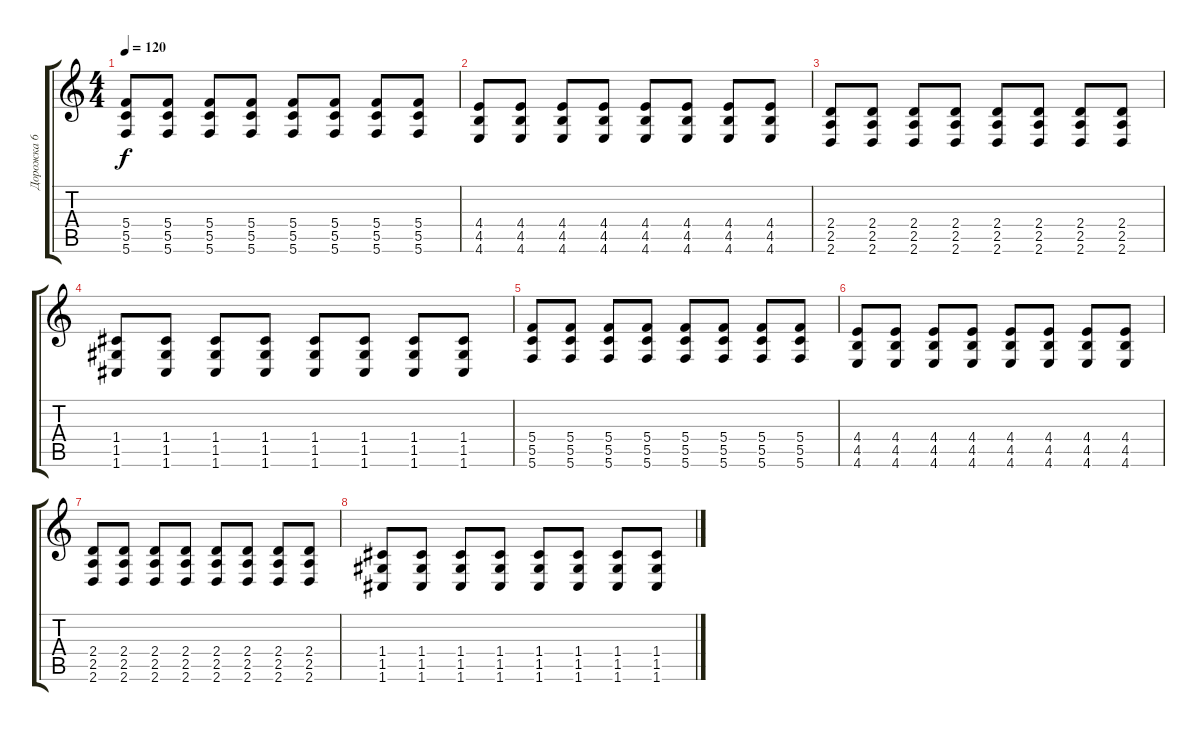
\track ("Дорожка 6" "Дорожка 6") {instrument distortionguitar}
\staff {score tabs}
\tuning (D4 A3 F3 C3 G2 C2) {hide}
\ts (4 4)
\tempo 120
\clef g2
\ks c
(5.4 5.5 5.6).8{dy f} (5.4 5.5 5.6).8 (5.4 5.5 5.6).8 (5.4 5.5 5.6).8 (5.4 5.5 5.6).8 (5.4 5.5 5.6).8 (5.4 5.5 5.6).8 (5.4 5.5 5.6).8 |
(4.4 4.5 4.6).8 (4.4 4.5 4.6).8 (4.4 4.5 4.6).8 (4.4 4.5 4.6).8 (4.4 4.5 4.6).8 (4.4 4.5 4.6).8 (4.4 4.5 4.6).8 (4.4 4.5 4.6).8 |
(2.4 2.5 2.6).8 (2.4 2.5 2.6).8 (2.4 2.5 2.6).8 (2.4 2.5 2.6).8 (2.4 2.5 2.6).8 (2.4 2.5 2.6).8 (2.4 2.5 2.6).8 (2.4 2.5 2.6).8 |
(1.4 1.5 1.6).8 (1.4 1.5 1.6).8 (1.4 1.5 1.6).8 (1.4 1.5 1.6).8 (1.4 1.5 1.6).8 (1.4 1.5 1.6).8 (1.4 1.5 1.6).8 (1.4 1.5 1.6).8 |
(5.4 5.5 5.6).8 (5.4 5.5 5.6).8 (5.4 5.5 5.6).8 (5.4 5.5 5.6).8 (5.4 5.5 5.6).8 (5.4 5.5 5.6).8 (5.4 5.5 5.6).8 (5.4 5.5 5.6).8 |
(4.4 4.5 4.6).8 (4.4 4.5 4.6).8 (4.4 4.5 4.6).8 (4.4 4.5 4.6).8 (4.4 4.5 4.6).8 (4.4 4.5 4.6).8 (4.4 4.5 4.6).8 (4.4 4.5 4.6).8 |
(2.4 2.5 2.6).8 (2.4 2.5 2.6).8 (2.4 2.5 2.6).8 (2.4 2.5 2.6).8 (2.4 2.5 2.6).8 (2.4 2.5 2.6).8 (2.4 2.5 2.6).8 (2.4 2.5 2.6).8 |
(1.4 1.5 1.6).8 (1.4 1.5 1.6).8 (1.4 1.5 1.6).8 (1.4 1.5 1.6).8 (1.4 1.5 1.6).8 (1.4 1.5 1.6).8 (1.4 1.5 1.6).8 (1.4 1.5 1.6).8
